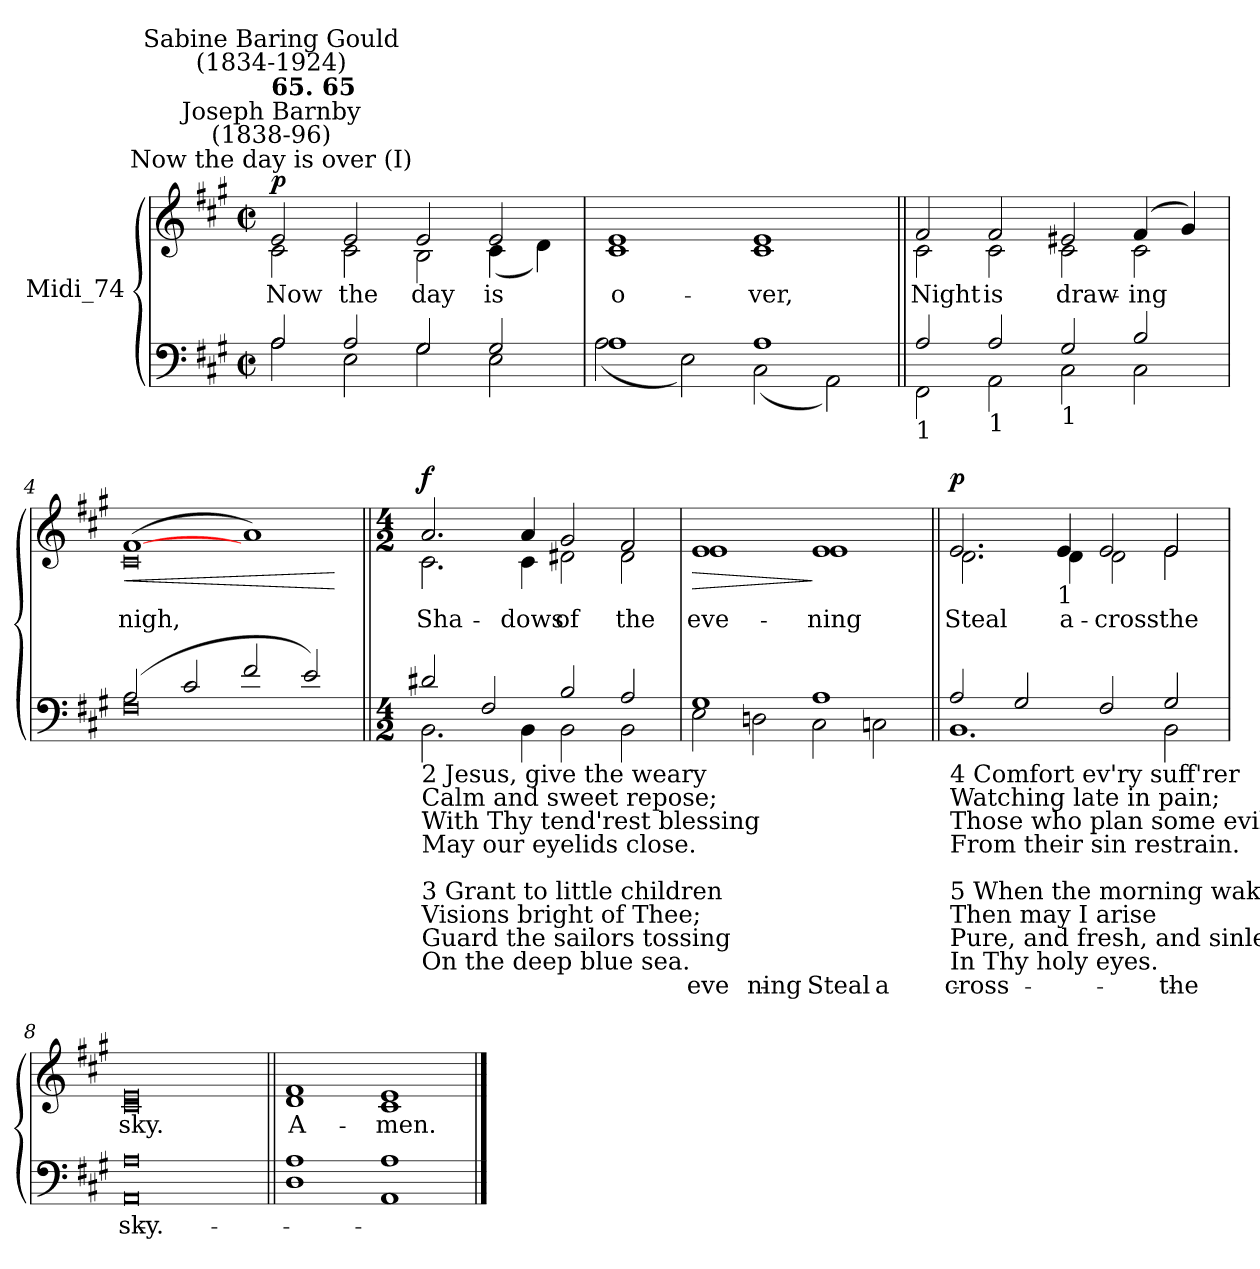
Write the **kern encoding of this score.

**kern	**text	**kern	**text	**dynam
*part2	*part2	*part1	*part1	*part1
*staff2	*staff2	*staff1	*staff1	*staff1
*I"Midi_74	*	*I"Midi_74	*	*
*clefF4	*	*clefG2	*	*
*k[f#c#g#]	*	*k[f#c#g#]	*	*
*A:	*	*A:	*	*
*M4/2	*	*M4/2	*	*
*met(c|)	*	*met(c|)	*	*
=1	=1	=1	=1	=1
*^	*	*^	*	*
!	!	!	!LO:TX:a:cj:t=Now the day is over (I)	!	!	!
!	!	!	!LO:TX:a:cj:t=Joseph Barnby\n(1838-96)	!	!	!
!	!	!	!LO:TX:a:B:t=65. 65	!	!	!
!	!	!	!LO:TX:a:cj:t=Sabine Baring Gould\n(1834-1924)	!	!	!
!	!	!	!	!	!LO:LY:b	!LO:DY:b
2A/	2A\	.	2e/	2c#\	Now	p
!	!	!	!	!	!LO:LY:b	!
2A/	2E\	.	2e/	2c#\	the	.
!	!	!	!	!	!LO:LY:b	!
2G#/	2G#\	.	2e/	2B\	day	.
!	!	!	!	!	!LO:LY:b	!
2G#/	2E\	.	2e/	(<4c#\	is	.
.	.	.	.	4d\)	.	.
=2	=2	=2	=2	=2	=2	=2
!	!	!	!	!	!LO:LY:b	!
1A/	(<2A\	.	1e/	1c#\	o-	.
.	2E\)	.	.	.	.	.
!	!	!	!	!	!LO:LY:b	!
1A/	(<2C#\	.	1e/	1c#\	-ver,	.
.	2AA\)	.	.	.	.	.
=3||	=3||	=3||	=3||	=3||	=3||	=3||
!LO:TX:b:t=1	!	!	!	!	!	!
!	!	!	!	!	!LO:LY:b	!
2A/	2FF#\	.	2f#/	2c#\	Night	.
!LO:TX:b:t=1	!	!	!	!	!	!
!	!	!	!	!	!LO:LY:b	!
2A/	2AA\	.	2f#/	2c#\	is	.
!LO:TX:b:t=1	!	!	!	!	!	!
!	!	!	!	!	!LO:LY:b	!
2G#/	2C#\	.	2e#X/	2c#\	draw-	.
!	!	!	!	!	!LO:LY:b	!
2B/	2C#\	.	(>4f#/	2c#\	-ing	.
.	.	.	4g#/)	.	.	.
=4	=4	=4	=4	=4	=4	=4
!	!	!	!	!	!LO:LY:b	!LO:HP:b
(>2A/	0F#\	.	(>[1f#/	0c#\	nigh,	<
2c#/	.	.	.	.	.	.
2f#/	.	.	1a/)	.	.	.
2e/)	.	.	.	.	.	.
*v	*v	*	*	*	*	*
*	*	*v	*v	*	*
.	.	.	.	[
!!LO:LB:g=z
=5||	=5||	=5||	=5||	=5||
*M4/2	*	*M4/2	*	*
*^	*	*^	*	*
!LO:TX:b:t=2 Jesus, give the weary\nCalm and sweet repose;\nWith Thy tend'rest blessing\nMay our eyelids close.\n\n3 Grant to little children\nVisions bright of Thee;\nGuard the sailors tossing\nOn the deep blue sea.	!	!	!	!	!	!
!	!	!	!	!	!LO:LY:b	!LO:DY:b
2d#X/	2.BB\	.	2.a/	2.c#\	Sha-	f
2F#/	.	.	.	.	.	.
!	!	!	!	!	!LO:LY:b	!
.	4BB\	.	4a/	4c#\	-dows	.
!	!	!	!	!	!LO:LY:b	!
2B/	2BB\	.	2g#/	2d#X\	of	.
!	!	!	!	!	!LO:LY:b	!
2A/	2BB\	.	2f#/	2d#\	the	.
=6	=6	=6	=6	=6	=6	=6
!	!	!LO:LY:b	!	!	!LO:LY:b	!LO:HP:b
1G#/	2E\	eve-	1e/	1e\	eve-	>
!	!	!LO:LY:b	!	!	!	!
.	2Dn\	-ning	.	.	.	.
!	!	!LO:LY:b	!	!	!LO:LY:b	!
1A/	2C#\	Steal	1e/	1e\	-ning	]
!	!	!LO:LY:b	!	!	!	!
.	2Cn\	a-	.	.	.	.
=7||	=7||	=7||	=7||	=7||	=7||	=7||
!LO:TX:b:t=4 Comfort ev'ry suff'rer\nWatching late in pain;\nThose who plan some evil\nFrom their sin restrain.\n\n5 When the morning wakens,\nThen may I arise\nPure, and fresh, and sinless\nIn Thy holy eyes.	!	!	!	!	!	!
!	!	!LO:LY:b	!	!	!LO:LY:b	!LO:DY:b
2A/	1.BB\	-cross	2.e/	2.d\	Steal	p
2G#/	.	.	.	.	.	.
!	!	!	!LO:TX:b:t=1	!	!	!
!	!	!	!	!	!LO:LY:b	!
.	.	.	4e/	4d\	a-	.
!	!	!	!	!	!LO:LY:b	!
2F#/	.	.	2e/	2d\	cross	.
!	!	!LO:LY:b	!	!	!LO:LY:b	!
2G#/	2BB\	the	2e/	2e\	the	.
=8	=8	=8	=8	=8	=8	=8
!	!	!LO:LY:b	!	!	!LO:LY:b	!
0A/	0AA\	sky.	0e/	0c#\	sky.	.
=9||	=9||	=9||	=9||	=9||	=9||	=9||
!	!	!	!	!	!LO:LY:b	!
1A/	1D\	.	1f#/	1d\	A-	.
!	!	!	!	!	!LO:LY:b	!
1A/	1AA\	.	1e/	1c#\	-men.	.
*v	*v	*	*	*	*	*
*	*	*v	*v	*	*
==	==	==	==	==
*-	*-	*-	*-	*-
